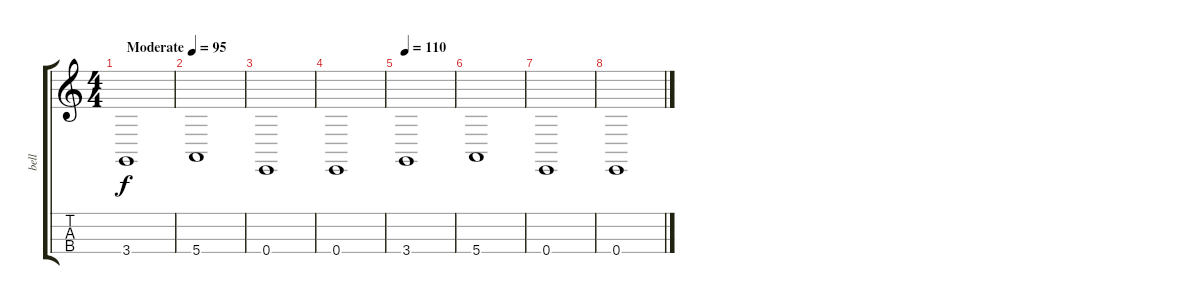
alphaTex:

\track ("bell" "bell") {instrument tubularbells}
\staff {score tabs}
\tuning (Gb3 Db3 A2 E2) {hide}
\ts (4 4)
\tempo (95 "Moderate")
\clef g2
\ks c
3.4.1{dy f instrument tubularbells} |
5.4.1 |
0.4.1 |
0.4.1 |
\tempo 110
3.4.1 |
5.4.1 |
0.4.1 |
0.4.1
